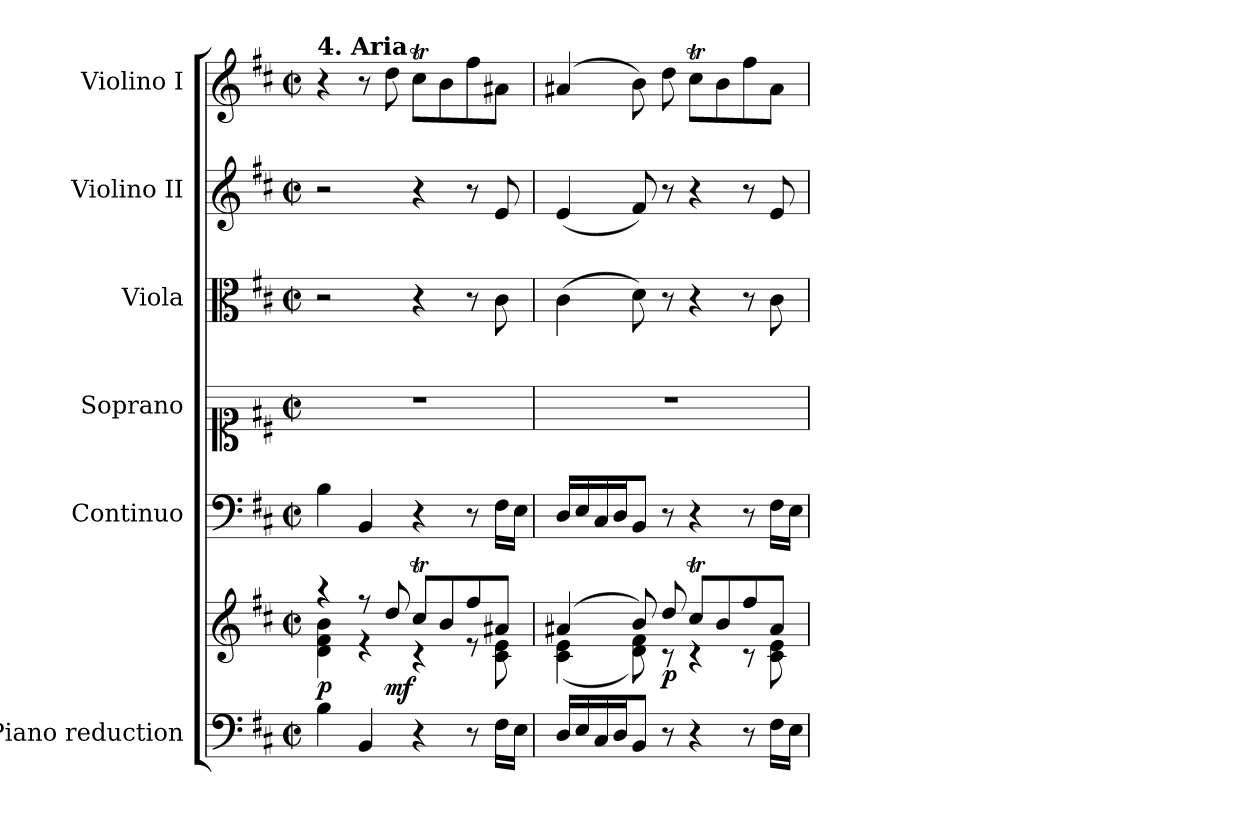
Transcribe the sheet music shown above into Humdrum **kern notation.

**kern	**kern	**dynam	**kern	**dynam	**kern	**kern	**dynam	**kern	**dynam	**kern	**dynam
*part6	*part6	*part6	*part5	*part5	*part4	*part3	*part3	*part2	*part2	*part1	*part1
*staff7	*staff6	*staff6/7	*staff5	*staff5	*staff4	*staff3	*staff3	*staff2	*staff2	*staff1	*staff1
*I"Piano reduction	*	*	*I"Continuo	*	*I"Soprano	*I"Viola	*	*I"Violino II	*	*I"Violino I	*
*I'Pno	*	*	*	*	*	*I'Vla	*	*I'Vln	*	*I'Vln	*
*stria5	*stria5	*	*	*	*	*	*	*	*	*	*
*clefF4	*clefG2	*	*clefF4	*	*clefC1	*clefC3	*	*clefG2	*	*clefG2	*
*k[f#c#]	*k[f#c#]	*	*k[f#c#]	*	*k[f#c#]	*k[f#c#]	*	*k[f#c#]	*	*k[f#c#]	*
*M2/2	*M2/2	*	*M2/2	*	*M2/2	*M2/2	*	*M2/2	*	*M2/2	*
*met(c|)	*met(c|)	*	*met(c|)	*	*met(c|)	*met(c|)	*	*met(c|)	*	*met(c|)	*
=1	=1	=1	=1	=1	=1	=1	=1	=1	=1	=1	=1
*	*^	*	*	*	*	*	*	*	*	*	*
!	!	!	!	!	!	!	!	!	!	!	!LO:TX:a:B:t=4. Aria	!
!	!	!	!LO:DY:b	!	!	!	!	!	!	!	!	!
4B\	4r	4d\ 4f#\ 4b\	p	4B\	.	1r	2r	.	2r	.	4r	.
4BB/	8r	4r	.	4BB/	.	.	.	.	.	.	8r	.
!	!	!	!LO:DY:b	!	!	!	!	!	!	!	!	!
.	8dd/	.	mf	.	.	.	.	.	.	.	8dd\	.
4r	8cc#t/L	4r	.	4r	.	.	4r	.	4r	.	8cc#t\L	.
.	8b/	.	.	.	.	.	.	.	.	.	8b\	.
8r	8ff#/	8r	.	8r	.	.	8r	.	8r	.	8ff#\	.
16F#\LL	8a#X/J	8c#\ 8e\	.	16F#\LL	.	.	8c#\	.	8e/	.	8a#X\J	.
16E\JJ	.	.	.	16E\JJ	.	.	.	.	.	.	.	.
=2	=2	=2	=2	=2	=2	=2	=2	=2	=2	=2	=2	=2
16D/LL	(4a#X/	(4c#\ 4e\	.	16D/LL	.	1r	(4c#\	.	(4e/	.	(4a#X/	.
16E/	.	.	.	16E/	.	.	.	.	.	.	.	.
16C#/	.	.	.	16C#/	.	.	.	.	.	.	.	.
16D/J	.	.	.	16D/J	.	.	.	.	.	.	.	.
8BB/J	8b/)	8d\ 8f#\)	.	8BB/J	.	.	8d\)	.	8f#/)	.	8b\)	.
!	!	!	!LO:DY:b	!	!	!	!	!	!	!	!	!LO:DY:b
8r	8dd/	8r	p	8r	.	.	8r	.	8r	.	8dd\	other-dynamics
4r	8cc#t/L	4r	.	4r	.	.	4r	.	4r	.	8cc#t\L	.
.	8b/	.	.	.	.	.	.	.	.	.	8b\	.
8r	8ff#/	8r	.	8r	.	.	8r	.	8r	.	8ff#\	.
!	!	!	!	!	!LO:DY:a	!	!	!LO:DY:b	!	!LO:DY:b	!	!
16F#\LL	8a#/J	8c#\ 8e\	.	16F#\LL	other-dynamics	.	8c#\	other-dynamics	8e/	other-dynamics	8a#\J	.
16E\JJ	.	.	.	16E\JJ	.	.	.	.	.	.	.	.
*	*v	*v	*	*	*	*	*	*	*	*	*	*
=	=	=	=	=	=	=	=	=	=	=	=
*-	*-	*-	*-	*-	*-	*-	*-	*-	*-	*-	*-
